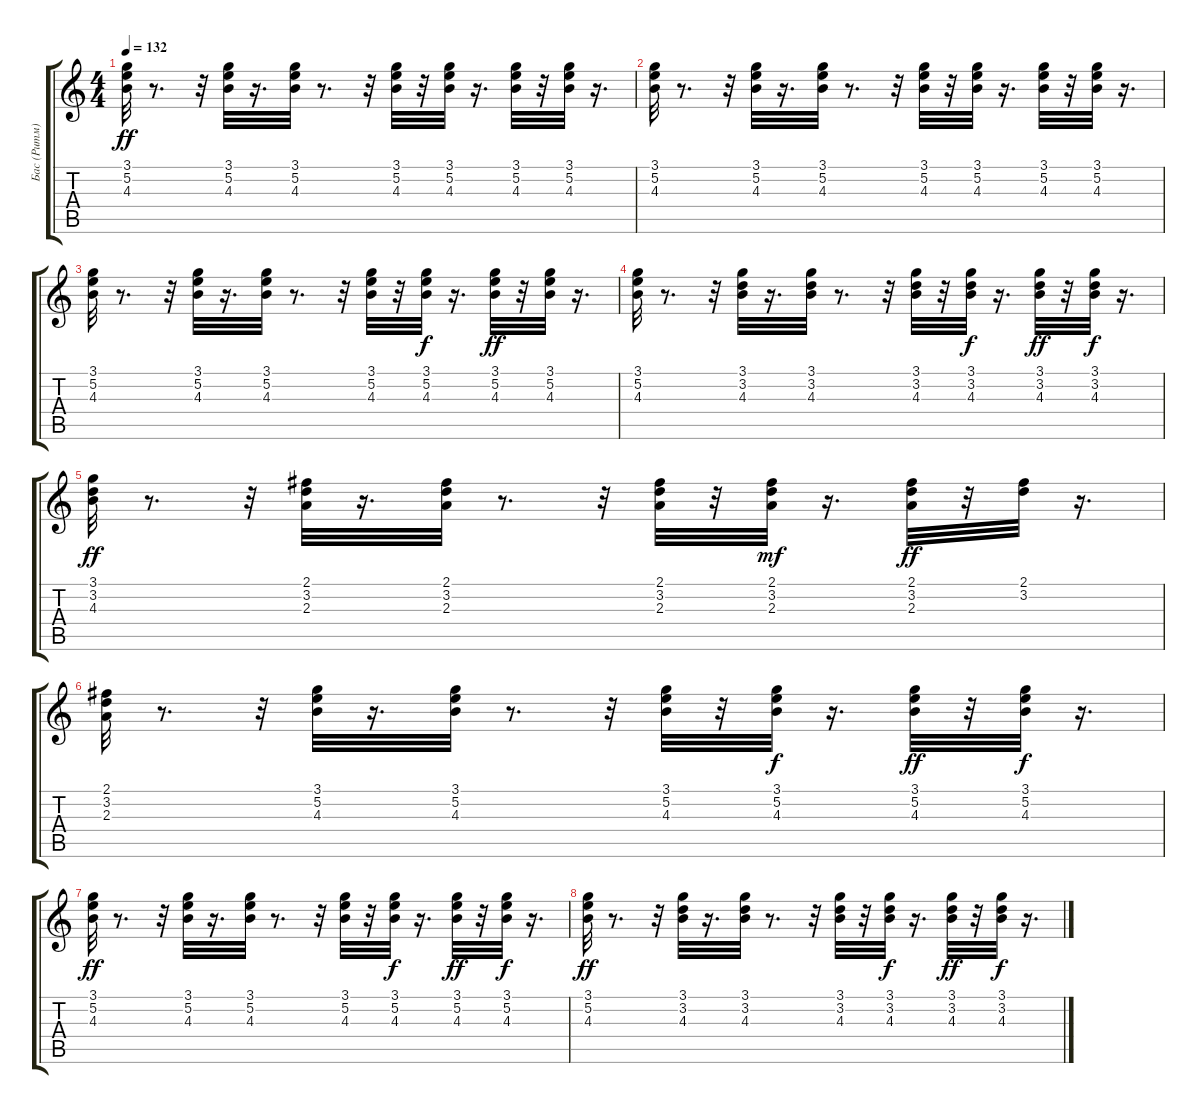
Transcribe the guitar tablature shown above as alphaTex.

\track ("Бас (Ритм)" "Бас (Ритм)") {instrument synthbass1}
\staff {score tabs}
\tuning (E4 B3 G3 D3 A2 E2) {hide}
\ts (4 4)
\tempo 132
\clef g2
\ks c
(3.1 5.2 4.3).32{dy ff} r.8{d} r.32 (3.1 5.2 4.3).32 r.16{d} (3.1 5.2 4.3).32 r.8{d} r.32 (3.1 5.2 4.3).32 r.32 (3.1 5.2 4.3).32 r.16{d} (3.1 5.2 4.3).32 r.32 (3.1 5.2 4.3).32 r.16{d} |
(3.1 5.2 4.3).32 r.8{d} r.32 (3.1 5.2 4.3).32 r.16{d} (3.1 5.2 4.3).32 r.8{d} r.32 (3.1 5.2 4.3).32 r.32 (3.1 5.2 4.3).32 r.16{d} (3.1 5.2 4.3).32 r.32 (3.1 5.2 4.3).32 r.16{d} |
(3.1 5.2 4.3).32 r.8{d} r.32 (3.1 5.2 4.3).32 r.16{d} (3.1 5.2 4.3).32 r.8{d} r.32 (3.1 5.2 4.3).32 r.32 (3.1 5.2 4.3).32{dy f} r.16{d} (3.1 5.2 4.3).32{dy ff} r.32 (3.1 5.2 4.3).32 r.16{d} |
(3.1 5.2 4.3).32 r.8{d} r.32 (3.1 3.2 4.3).32 r.16{d} (3.1 3.2 4.3).32 r.8{d} r.32 (3.1 3.2 4.3).32 r.32 (3.1 3.2 4.3).32{dy f} r.16{d} (3.1 3.2 4.3).32{dy ff} r.32 (3.1 3.2 4.3).32{dy f} r.16{d} |
(3.1 3.2 4.3).32{dy ff} r.8{d} r.32 (2.1 3.2 2.3).32 r.16{d} (2.1 3.2 2.3).32 r.8{d} r.32 (2.1 3.2 2.3).32 r.32 (2.1 3.2 2.3).32{dy mf} r.16{d} (2.1 3.2 2.3).32{dy ff} r.32 (2.1 3.2).32 r.16{d} |
(2.1 3.2 2.3).32 r.8{d} r.32 (3.1 5.2 4.3).32 r.16{d} (3.1 5.2 4.3).32 r.8{d} r.32 (3.1 5.2 4.3).32 r.32 (3.1 5.2 4.3).32{dy f} r.16{d} (3.1 5.2 4.3).32{dy ff} r.32 (3.1 5.2 4.3).32{dy f} r.16{d} |
(3.1 5.2 4.3).32{dy ff} r.8{d} r.32 (3.1 5.2 4.3).32 r.16{d} (3.1 5.2 4.3).32 r.8{d} r.32 (3.1 5.2 4.3).32 r.32 (3.1 5.2 4.3).32{dy f} r.16{d} (3.1 5.2 4.3).32{dy ff} r.32 (3.1 5.2 4.3).32{dy f} r.16{d} |
(3.1 5.2 4.3).32{dy ff} r.8{d} r.32 (3.1 3.2 4.3).32 r.16{d} (3.1 3.2 4.3).32 r.8{d} r.32 (3.1 3.2 4.3).32 r.32 (3.1 3.2 4.3).32{dy f} r.16{d} (3.1 3.2 4.3).32{dy ff} r.32 (3.1 3.2 4.3).32{dy f} r.16{d}
